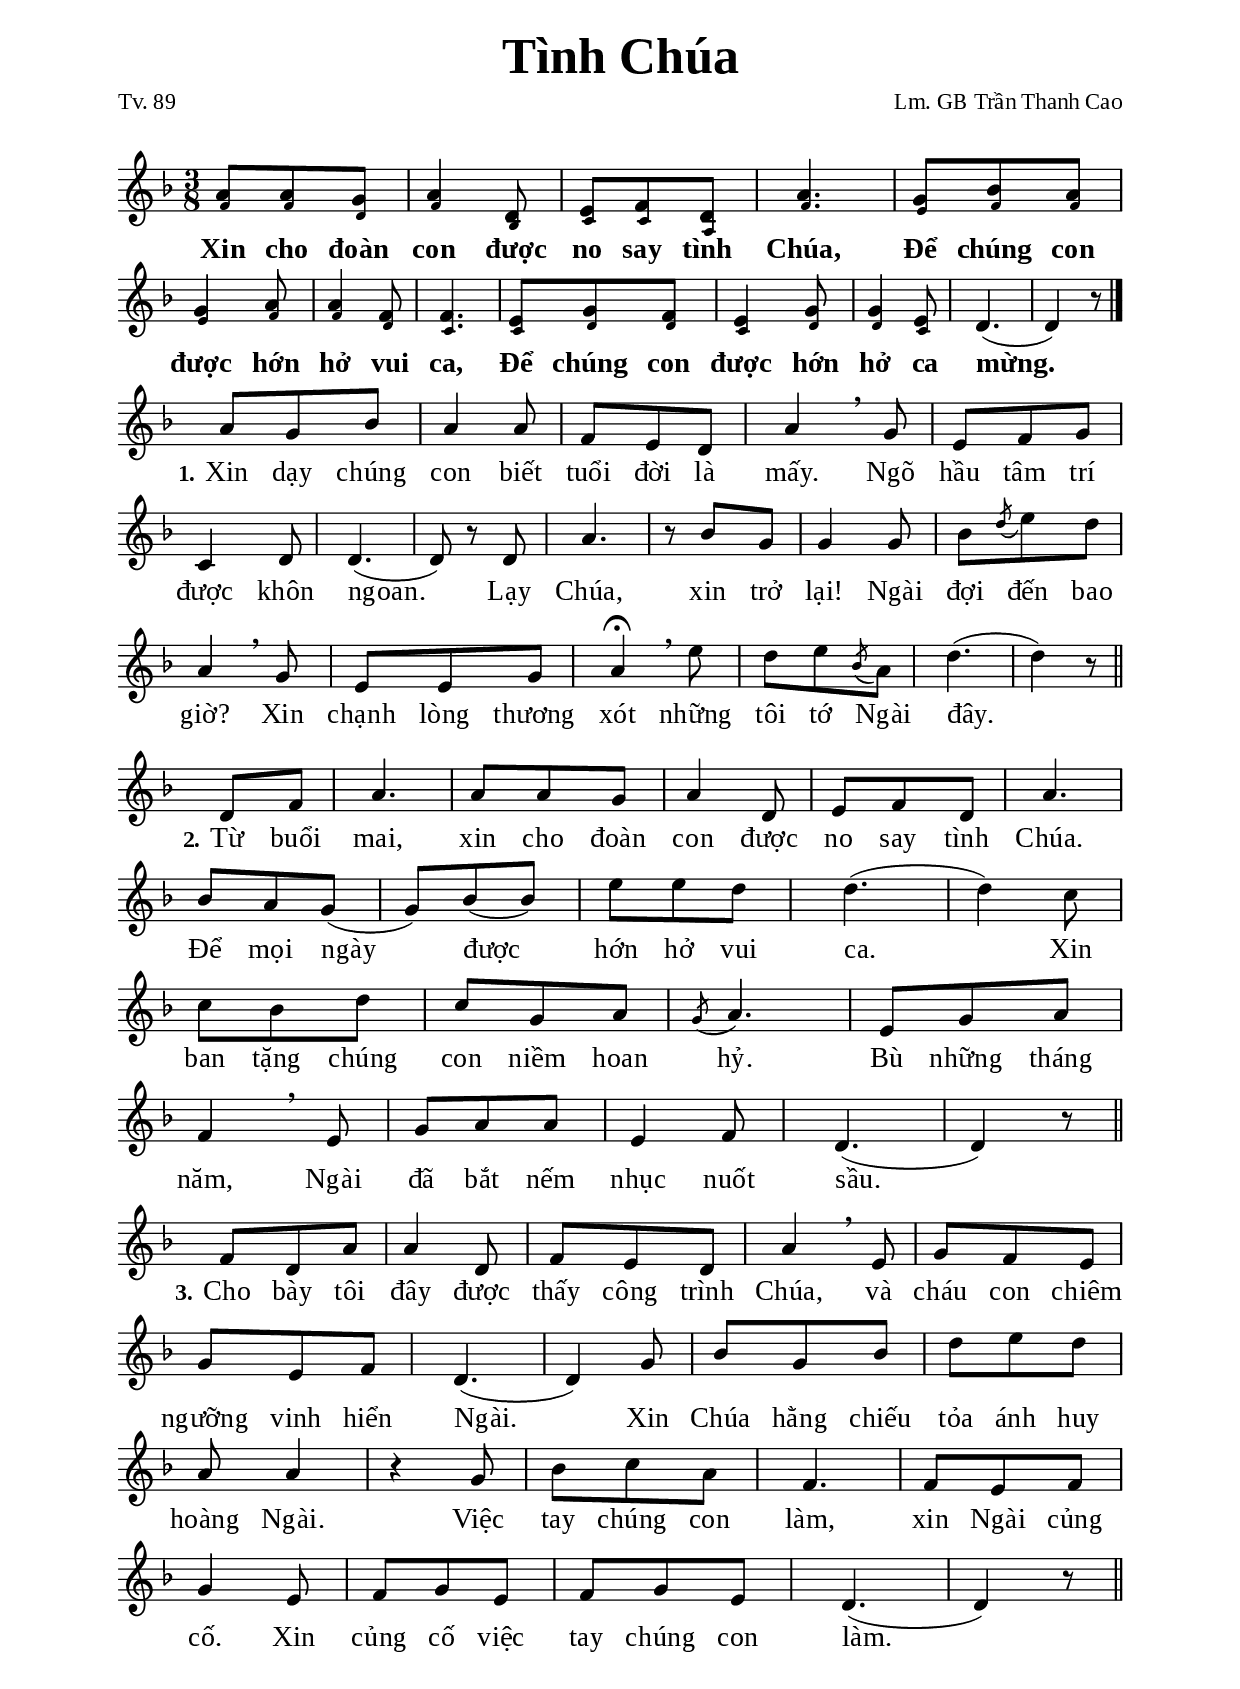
% Cài đặt chung
\version "2.22.1"
\include "english.ly"

\header {
  title = \markup { \fontsize #3 "Tình Chúa" }
  poet = "Tv. 89"
  composer = "Lm. GB Trần Thanh Cao"
  arranger = " "
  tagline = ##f
}

% Nhạc điệp khúc
nhacDiepKhucSop = \relative c'' {
  a8 a g |
  a4 d,8 |
  e f d |
  a'4. |
  g8 bf a |
  g4 a8 |
  a4 f8 |
  f4. |
  e8 g f |
  e4 g8 |
  g4 e8 |
  d4. ( |
  d4) r8 \bar "|."
}

nhacDiepKhucBas = \relative c' {
  f8 f d |
  f4 bf,8 |
  c c a |
  f'4. |
  e8 f f |
  e4 f8 |
  f4 d8 |
  c4. |
  c8 d d |
  c4 d8 |
  d4 c8 |
  d4. ( |
  d4) r8
}

% Nhạc phiên khúc
nhacPhienKhucMot = \relative c'' {
  a8 g bf |
  a4 a8 |
  f e d |
  a'4 \breathe g8 |
  e f g |
  c,4 d8 |
  d4. ( |
  d8) r d |
  a'4. |
  r8 bf g |
  g4 g8 |
  bf \acciaccatura d8 e d |
  a4 \breathe g8 |
  e e g |
  a4 \fermata \breathe e'8 |
  d e \acciaccatura bf8 a |
  d4. ( |
  d4) r8 \bar "||"
}

nhacPhienKhucHai = \relative c' {
  \partial 4 d8 f |
  a4. |
  a8 a g |
  a4 d,8 |
  e f d |
  a'4. |
  bf8 a g ( |
  g) bf (bf) |
  e e d |
  d4. ( |
  d4) c8 |
  c bf d |
  c g a |
  \acciaccatura g8 a4. |
  e8 g a |
  f4 \breathe e8 |
  g a a |
  e4 f8 |
  d4. ( |
  d4) r8 \bar "||"
}

nhacPhienKhucBa = \relative c' {
  f8 d a' |
  a4 d,8 |
  f e d |
  a'4 \breathe e8 |
  g f e |
  g e f |
  d4. ( |
  d4) g8 |
  bf g bf |
  d e d |
  a a4 |
  r4 g8 |
  bf c a |
  f4. |
  f8 e f |
  g4 e8 |
  f g e |
  f g e |
  d4. ( |
  d4) r8 \bar "||"
}

% Lời điệp khúc
loiDiepKhuc = \lyricmode {
  Xin cho đoàn con được no say tình Chúa,
  Để chúng con được hớn hở vui ca,
  Để chúng con được hớn hở ca mừng.
}

% Lời phiên khúc
loiPhienKhucMot = \lyricmode {
  \set stanza = #"1."
  Xin dạy chúng con biết tuổi đời là mấy.
  Ngõ hầu tâm trí được khôn ngoan.
  Lạy Chúa, xin trở lại!
  Ngài đợi đến bao giờ?
  Xin chạnh lòng thương xót những tôi tớ Ngài đây.
}

loiPhienKhucHai = \lyricmode {
  \set stanza = #"2."
  Từ buổi mai, xin cho đoàn con được no say tình Chúa.
  Để mọi ngày được hớn hở vui ca.
  Xin ban tặng chúng con niềm hoan hỷ.
  Bù những tháng năm, Ngài đã bắt nếm nhục nuốt sầu.
}

loiPhienKhucBa = \lyricmode {
  \set stanza = #"3."
  Cho bày tôi đây được thấy công trình Chúa,
  và cháu con chiêm ngưỡng vinh hiển Ngài.
  Xin Chúa hằng chiếu tỏa ánh huy hoàng Ngài.
  Việc tay chúng con làm, xin Ngài củng cố.
  Xin củng cố việc tay chúng con làm.
}


% Dàn trang
\paper {
  #(set-paper-size "a4")
  top-margin = 10\mm
  bottom-margin = 10\mm
  left-margin = 20\mm
  right-margin = 20\mm
  indent = #0
  #(define fonts
    (make-pango-font-tree
      "Liberation Serif"
      "Liberation Serif"
      "Liberation Serif"
      (/ 20 20)))
  page-count = #1
}

% Thiết lập tông và nhịp
TongNhip = { \key f \major \time 3/8 }

% Đổi kích thước nốt cho bè phụ
notBePhu =
#(define-music-function (font-size music) (number? ly:music?)
   (for-some-music
     (lambda (m)
       (if (music-is-of-type? m 'rhythmic-event)
           (begin
             (set! (ly:music-property m 'tweaks)
                   (cons `(font-size . ,font-size)
                         (ly:music-property m 'tweaks)))
             #t)
           #f))
     music)
   music)

\score {
  \new ChoirStaff <<
    \new Staff = diepKhuc \with {
        \consists "Merge_rests_engraver"
        %\magnifyStaff #(magstep +1)
        printPartCombineTexts = ##f
      }
      <<
      \new Voice \TongNhip \partCombine 
        \nhacDiepKhucSop
        \notBePhu -3 { \nhacDiepKhucBas }
      \new NullVoice = nhacThamChieu \nhacDiepKhucSop
      \new Lyrics \lyricsto nhacThamChieu \loiDiepKhuc
      >>
  >>
  \layout {
    \override Lyrics.LyricText.font-series = #'bold
    \override Lyrics.LyricText.font-size = #+2
    \override Lyrics.LyricSpace.minimum-distance = #1.9
    \override Score.BarNumber.break-visibility = ##(#f #f #f)
    \override Score.SpacingSpanner.uniform-stretching = ##t
  }
}

\score {
  \new ChoirStaff <<
    \new Staff = phienKhuc \with {
        %\magnifyStaff #(magstep +1)
      }
      <<
      \new Voice = beSop {
        \key f \major \time 3/8 \nhacPhienKhucMot
      }
    >>
    \new Lyrics \lyricsto beSop \loiPhienKhucMot
  >>
  \layout {
    \override Staff.TimeSignature.transparent = ##t
    \override Lyrics.LyricText.font-size = #+2
    \override Lyrics.LyricSpace.minimum-distance = #2.2
    \override Score.BarNumber.break-visibility = ##(#f #f #f)
    \override Score.SpacingSpanner.uniform-stretching = ##t
  }
}

\score {
  \new ChoirStaff <<
    \new Staff = phienKhuc \with {
        %\magnifyStaff #(magstep +1)
      }
      <<
      \new Voice = beSop {
        \key f \major \time 3/8 \nhacPhienKhucHai
      }
    >>
    \new Lyrics \lyricsto beSop \loiPhienKhucHai
  >>
  \layout {
    \override Staff.TimeSignature.transparent = ##t
    \override Lyrics.LyricText.font-size = #+2
    \override Lyrics.LyricSpace.minimum-distance = #2.5
    \override Score.BarNumber.break-visibility = ##(#f #f #f)
    \override Score.SpacingSpanner.uniform-stretching = ##t
  }
}

\score {
  \new ChoirStaff <<
    \new Staff = phienKhuc \with {
        %\magnifyStaff #(magstep +1)
      }
      <<
      \new Voice = beSop {
        \key f \major \time 3/8 \nhacPhienKhucBa
      }
    >>
    \new Lyrics \lyricsto beSop \loiPhienKhucBa
  >>
  \layout {
    \override Staff.TimeSignature.transparent = ##t
    \override Lyrics.LyricText.font-size = #+2
    \override Lyrics.LyricSpace.minimum-distance = #2.0
    \override Score.BarNumber.break-visibility = ##(#f #f #f)
    \override Score.SpacingSpanner.uniform-stretching = ##t
  }
}
